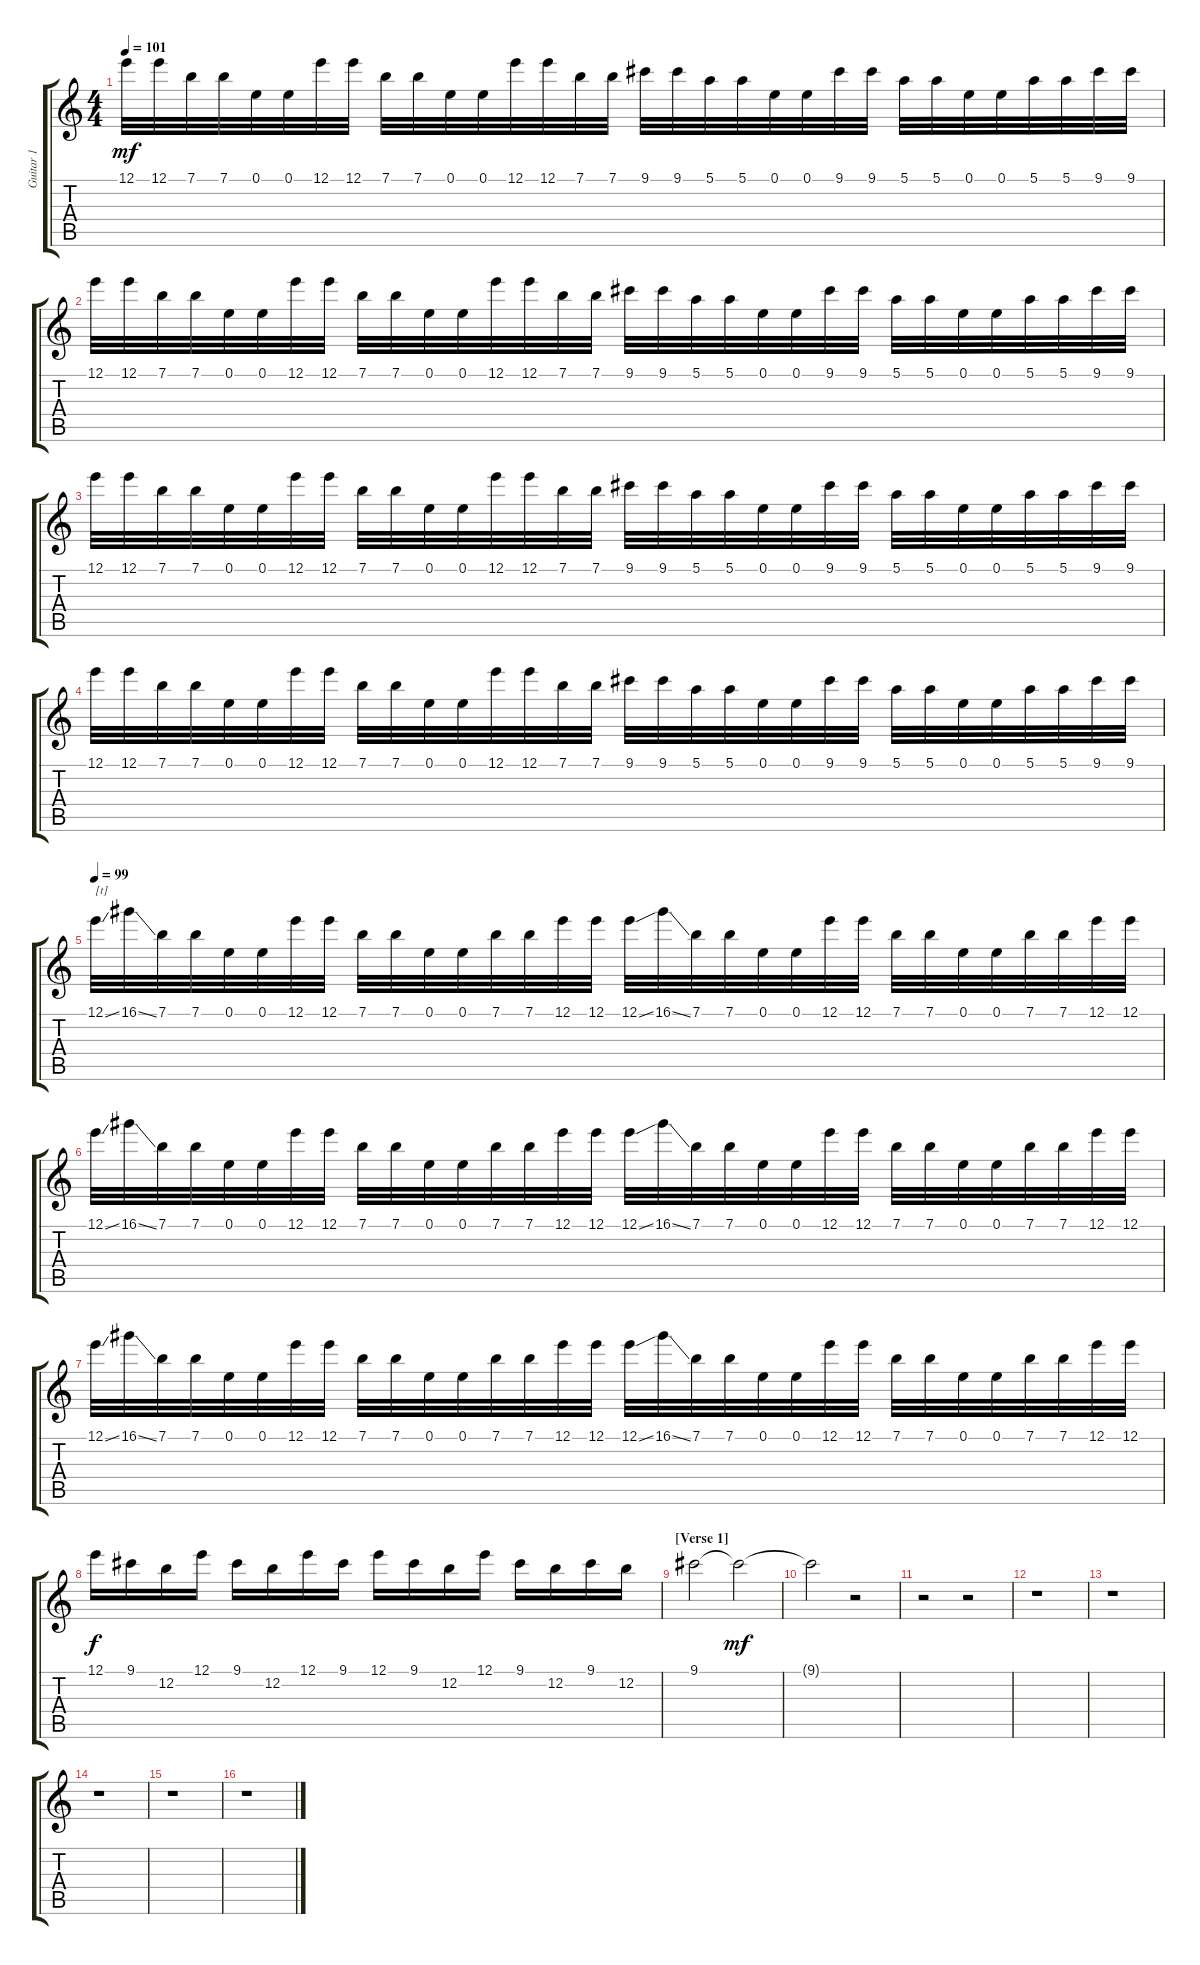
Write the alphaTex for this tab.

\track ("Guitar 1" "Guitar 1") {instrument overdrivenguitar}
\staff {score tabs}
\tuning (E4 B3 G3 D3 A2 E2) {hide}
\ts (4 4)
\tempo 101
\clef g2
\ks c
12.1.32{dy mf} 12.1.32 7.1.32 7.1.32 0.1.32 0.1.32 12.1.32 12.1.32 7.1.32 7.1.32 0.1.32 0.1.32 12.1.32 12.1.32 7.1.32 7.1.32 9.1.32 9.1.32 5.1.32 5.1.32 0.1.32 0.1.32 9.1.32 9.1.32 5.1.32 5.1.32 0.1.32 0.1.32 5.1.32 5.1.32 9.1.32 9.1.32 |
12.1.32 12.1.32 7.1.32 7.1.32 0.1.32 0.1.32 12.1.32 12.1.32 7.1.32 7.1.32 0.1.32 0.1.32 12.1.32 12.1.32 7.1.32 7.1.32 9.1.32 9.1.32 5.1.32 5.1.32 0.1.32 0.1.32 9.1.32 9.1.32 5.1.32 5.1.32 0.1.32 0.1.32 5.1.32 5.1.32 9.1.32 9.1.32 |
12.1.32 12.1.32 7.1.32 7.1.32 0.1.32 0.1.32 12.1.32 12.1.32 7.1.32 7.1.32 0.1.32 0.1.32 12.1.32 12.1.32 7.1.32 7.1.32 9.1.32 9.1.32 5.1.32 5.1.32 0.1.32 0.1.32 9.1.32 9.1.32 5.1.32 5.1.32 0.1.32 0.1.32 5.1.32 5.1.32 9.1.32 9.1.32 |
12.1.32 12.1.32 7.1.32 7.1.32 0.1.32 0.1.32 12.1.32 12.1.32 7.1.32 7.1.32 0.1.32 0.1.32 12.1.32 12.1.32 7.1.32 7.1.32 9.1.32 9.1.32 5.1.32 5.1.32 0.1.32 0.1.32 9.1.32 9.1.32 5.1.32 5.1.32 0.1.32 0.1.32 5.1.32 5.1.32 9.1.32 9.1.32 |
\section ("" "")
\tempo 99
12.1{ss}.32{txt "[t]"} 16.1{ss}.32 7.1.32 7.1.32 0.1.32 0.1.32 12.1.32 12.1.32 7.1.32 7.1.32 0.1.32 0.1.32 7.1.32 7.1.32 12.1.32 12.1.32 12.1{ss}.32 16.1{ss}.32 7.1.32 7.1.32 0.1.32 0.1.32 12.1.32 12.1.32 7.1.32 7.1.32 0.1.32 0.1.32 7.1.32 7.1.32 12.1.32 12.1.32 |
12.1{ss}.32 16.1{ss}.32 7.1.32 7.1.32 0.1.32 0.1.32 12.1.32 12.1.32 7.1.32 7.1.32 0.1.32 0.1.32 7.1.32 7.1.32 12.1.32 12.1.32 12.1{ss}.32 16.1{ss}.32 7.1.32 7.1.32 0.1.32 0.1.32 12.1.32 12.1.32 7.1.32 7.1.32 0.1.32 0.1.32 7.1.32 7.1.32 12.1.32 12.1.32 |
12.1{ss}.32 16.1{ss}.32 7.1.32 7.1.32 0.1.32 0.1.32 12.1.32 12.1.32 7.1.32 7.1.32 0.1.32 0.1.32 7.1.32 7.1.32 12.1.32 12.1.32 12.1{ss}.32 16.1{ss}.32 7.1.32 7.1.32 0.1.32 0.1.32 12.1.32 12.1.32 7.1.32 7.1.32 0.1.32 0.1.32 7.1.32 7.1.32 12.1.32 12.1.32 |
12.1.16{dy f} 9.1.16 12.2.16 12.1.16 9.1.16 12.2.16 12.1.16 9.1.16 12.1.16 9.1.16 12.2.16 12.1.16 9.1.16 12.2.16 9.1.16 12.2.16 |
\section ("" "[Verse 1]")
9.1.2 9.1{t}.2{dy mf volume 0} |
9.1{t}.2 r.2 |
r.2{volume 13} r.2 |
r.1 |
r.1 |
r.1 |
r.1 |
r.1
